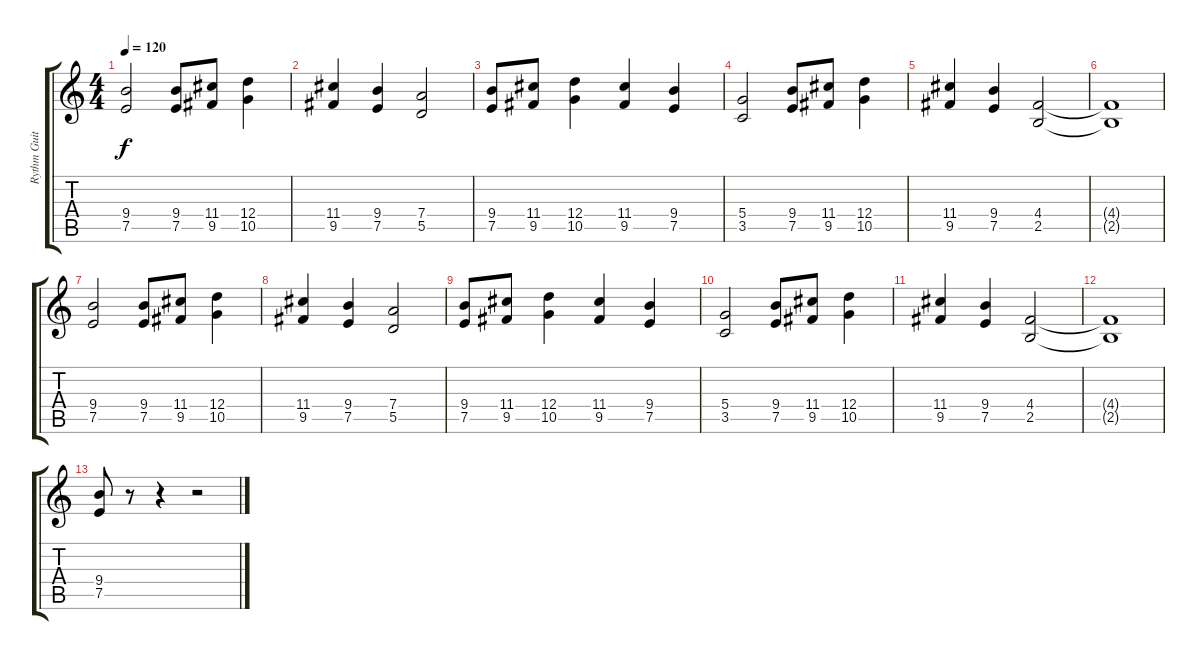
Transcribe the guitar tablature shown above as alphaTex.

\track ("Rythm Guitar II" "Rythm Guit") {instrument distortionguitar}
\staff {score tabs}
\tuning (E4 B3 G3 D3 A2 E2) {hide}
\ts (4 4)
\tempo 120
\clef g2
\ks c
(9.4 7.5).2{dy f instrument distortionguitar} (9.4 7.5).8 (11.4 9.5).8 (12.4 10.5).4 |
(11.4 9.5).4 (9.4 7.5).4 (7.4 5.5).2 |
(9.4 7.5).8 (11.4 9.5).8 (12.4 10.5).4 (11.4 9.5).4 (9.4 7.5).4 |
(5.4 3.5).2 (9.4 7.5).8 (11.4 9.5).8 (12.4 10.5).4 |
(11.4 9.5).4 (9.4 7.5).4 (4.4 2.5).2 |
(4.4{t} 2.5{t}).1 |
(9.4 7.5).2 (9.4 7.5).8 (11.4 9.5).8 (12.4 10.5).4 |
(11.4 9.5).4 (9.4 7.5).4 (7.4 5.5).2 |
(9.4 7.5).8 (11.4 9.5).8 (12.4 10.5).4 (11.4 9.5).4 (9.4 7.5).4 |
(5.4 3.5).2 (9.4 7.5).8 (11.4 9.5).8 (12.4 10.5).4 |
(11.4 9.5).4 (9.4 7.5).4 (4.4 2.5).2 |
(4.4{t} 2.5{t}).1 |
(9.4 7.5).8 r.8 r.4 r.2
